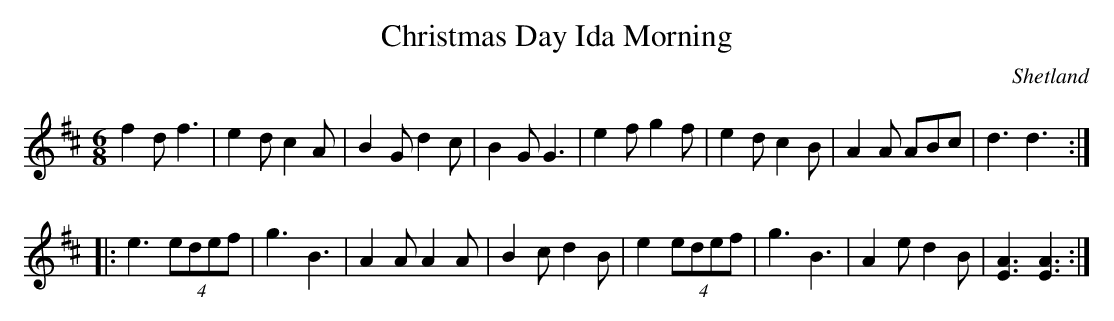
X:1
T:Christmas Day Ida Morning
O:Shetland
M:6/8
K:D
f2 d f3 | e2 d c2 A | B2 G d2 c | B2 G G3 |\
 e2 f g2 f | e2 d c2 B | A2 A ABc | d3 d3 ::
 e3 (4edef | g3 B3 | A2 A A2 A | B2 c d2 B |\
e2 (4edef | g3 B3 | A2 e d2 B | [E3A3] [E3A3] :|
